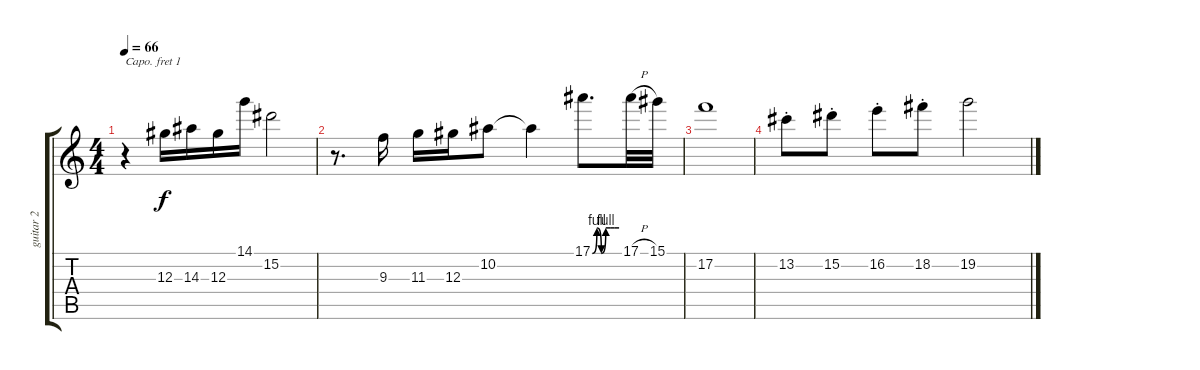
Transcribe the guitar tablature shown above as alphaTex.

\track ("guitar 2" "guitar 2") {instrument overdrivenguitar}
\staff {score tabs}
\capo 1
\tuning (E4 B3 G3 D3 A2 E2) {hide}
\ts (4 4)
\tempo 66
\clef g2
\ks c
r.4{dy f} 12.3.16 14.3.16 12.3.16 14.1.16 15.2.2 |
r.8{d} 9.3.16 11.3.16 12.3.16 10.2.8 10.2{t}.4 17.1{be (custom 0 0 10 4 20 0 30 4 40 4 50 4 60 4)}.8{d} 17.1{h}.32 15.1.32 |
17.2.1 |
13.2{st}.8 15.2{st}.8 16.2{st}.8 18.2{st}.8 19.2.2
